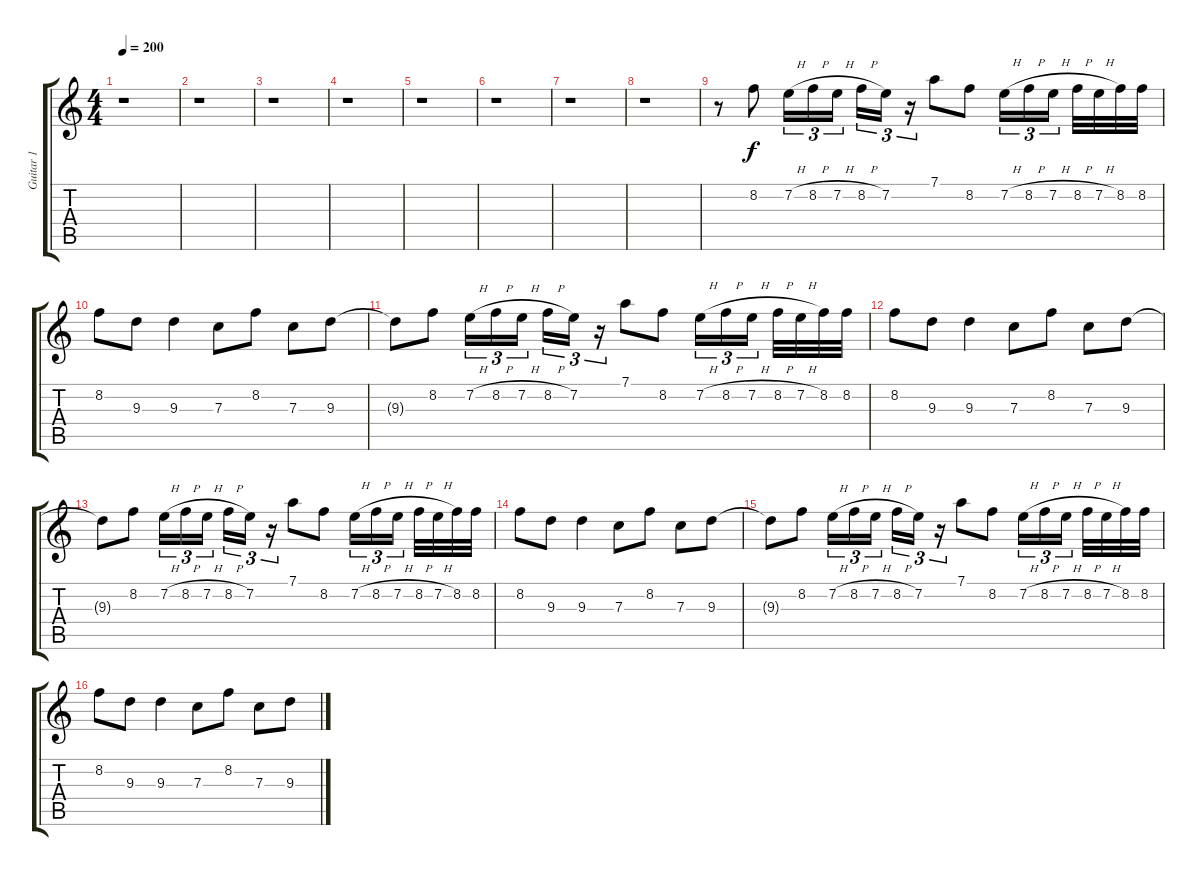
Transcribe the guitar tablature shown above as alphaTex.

\track ("Guitar 1" "Guitar 1") {instrument distortionguitar}
\staff {score tabs}
\tuning (D4 A3 F3 C3 G2 D2) {hide}
\ts (4 4)
\tempo 200
\clef g2
\ks c
r.1{dy f} |
r.1 |
r.1 |
r.1 |
r.1 |
r.1 |
r.1 |
r.1 |
r.8 8.2.8 7.2{h}.16{tu (3 2)} 8.2{h}.16{tu (3 2)} 7.2{h}.16{tu (3 2)} 8.2{h}.16{tu (3 2)} 7.2.16{tu (3 2)} r.16{tu (3 2)} 7.1.8 8.2.8 7.2{h}.16{tu (3 2)} 8.2{h}.16{tu (3 2)} 7.2{h}.16{tu (3 2)} 8.2{h}.32 7.2{h}.32 8.2.32 8.2.32 |
8.2.8 9.3.8 9.3.4 7.3.8 8.2.8 7.3.8 9.3.8 |
9.3{t}.8 8.2.8 7.2{h}.16{tu (3 2)} 8.2{h}.16{tu (3 2)} 7.2{h}.16{tu (3 2)} 8.2{h}.16{tu (3 2)} 7.2.16{tu (3 2)} r.16{tu (3 2)} 7.1.8 8.2.8 7.2{h}.16{tu (3 2)} 8.2{h}.16{tu (3 2)} 7.2{h}.16{tu (3 2)} 8.2{h}.32 7.2{h}.32 8.2.32 8.2.32 |
8.2.8 9.3.8 9.3.4 7.3.8 8.2.8 7.3.8 9.3.8 |
9.3{t}.8 8.2.8 7.2{h}.16{tu (3 2)} 8.2{h}.16{tu (3 2)} 7.2{h}.16{tu (3 2)} 8.2{h}.16{tu (3 2)} 7.2.16{tu (3 2)} r.16{tu (3 2)} 7.1.8 8.2.8 7.2{h}.16{tu (3 2)} 8.2{h}.16{tu (3 2)} 7.2{h}.16{tu (3 2)} 8.2{h}.32 7.2{h}.32 8.2.32 8.2.32 |
8.2.8 9.3.8 9.3.4 7.3.8 8.2.8 7.3.8 9.3.8 |
9.3{t}.8 8.2.8 7.2{h}.16{tu (3 2)} 8.2{h}.16{tu (3 2)} 7.2{h}.16{tu (3 2)} 8.2{h}.16{tu (3 2)} 7.2.16{tu (3 2)} r.16{tu (3 2)} 7.1.8 8.2.8 7.2{h}.16{tu (3 2)} 8.2{h}.16{tu (3 2)} 7.2{h}.16{tu (3 2)} 8.2{h}.32 7.2{h}.32 8.2.32 8.2.32 |
8.2.8 9.3.8 9.3.4 7.3.8 8.2.8 7.3.8 9.3.8
